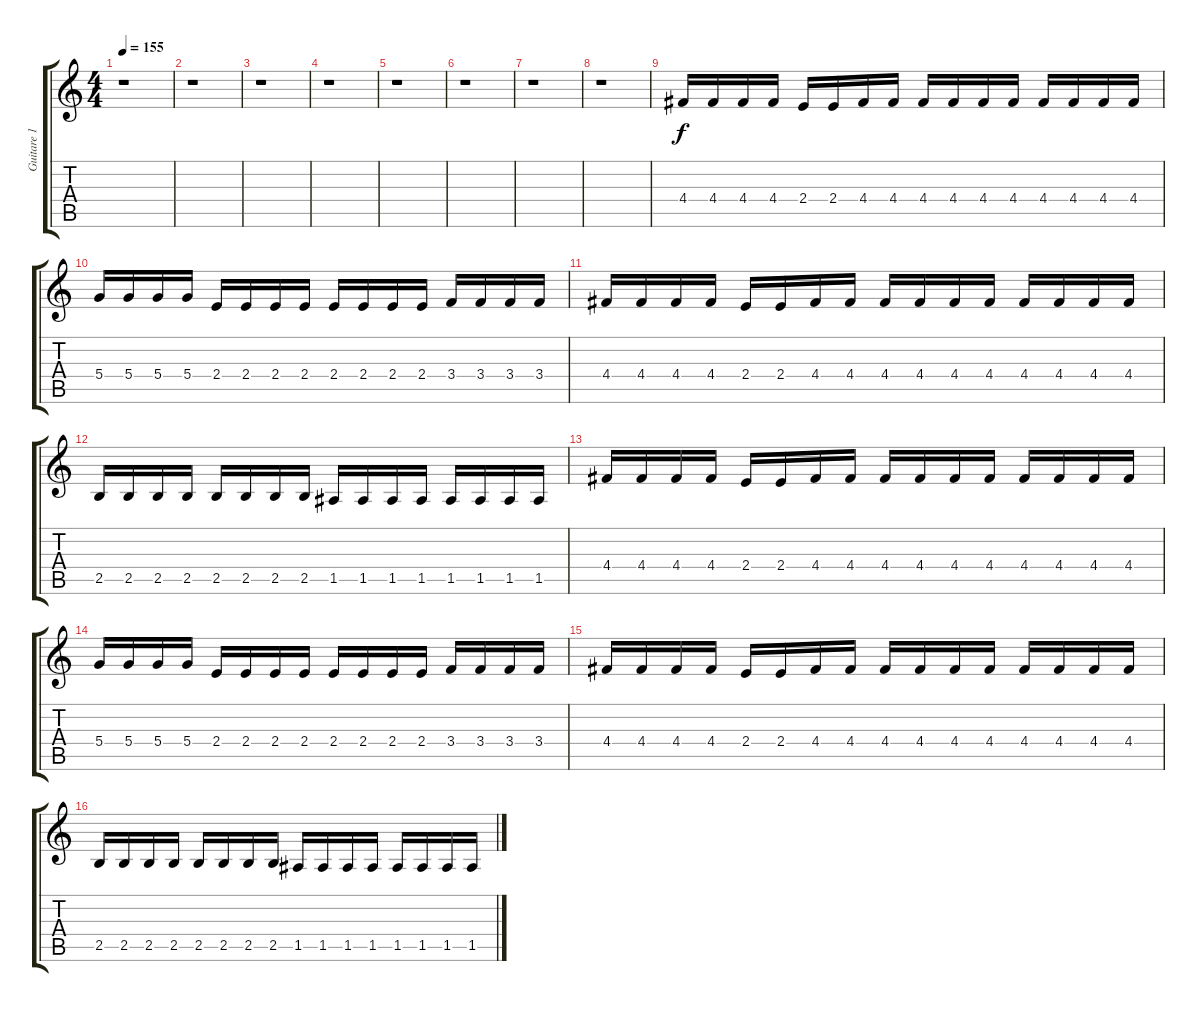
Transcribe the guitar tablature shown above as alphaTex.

\track ("Guitare 1" "Guitare 1") {instrument distortionguitar}
\staff {score tabs}
\tuning (E4 B3 G3 D3 A2 D2) {hide}
\ts (4 4)
\tempo 155
\clef g2
\ks c
r.1{dy f instrument distortionguitar} |
r.1 |
r.1 |
r.1 |
r.1 |
r.1 |
r.1 |
r.1 |
4.4.16 4.4.16 4.4.16 4.4.16 2.4.16 2.4.16 4.4.16 4.4.16 4.4.16 4.4.16 4.4.16 4.4.16 4.4.16 4.4.16 4.4.16 4.4.16 |
5.4.16 5.4.16 5.4.16 5.4.16 2.4.16 2.4.16 2.4.16 2.4.16 2.4.16 2.4.16 2.4.16 2.4.16 3.4.16 3.4.16 3.4.16 3.4.16 |
4.4.16 4.4.16 4.4.16 4.4.16 2.4.16 2.4.16 4.4.16 4.4.16 4.4.16 4.4.16 4.4.16 4.4.16 4.4.16 4.4.16 4.4.16 4.4.16 |
2.5.16 2.5.16 2.5.16 2.5.16 2.5.16 2.5.16 2.5.16 2.5.16 1.5.16 1.5.16 1.5.16 1.5.16 1.5.16 1.5.16 1.5.16 1.5.16 |
4.4.16 4.4.16 4.4.16 4.4.16 2.4.16 2.4.16 4.4.16 4.4.16 4.4.16 4.4.16 4.4.16 4.4.16 4.4.16 4.4.16 4.4.16 4.4.16 |
5.4.16 5.4.16 5.4.16 5.4.16 2.4.16 2.4.16 2.4.16 2.4.16 2.4.16 2.4.16 2.4.16 2.4.16 3.4.16 3.4.16 3.4.16 3.4.16 |
4.4.16 4.4.16 4.4.16 4.4.16 2.4.16 2.4.16 4.4.16 4.4.16 4.4.16 4.4.16 4.4.16 4.4.16 4.4.16 4.4.16 4.4.16 4.4.16 |
2.5.16 2.5.16 2.5.16 2.5.16 2.5.16 2.5.16 2.5.16 2.5.16 1.5.16 1.5.16 1.5.16 1.5.16 1.5.16 1.5.16 1.5.16 1.5.16
